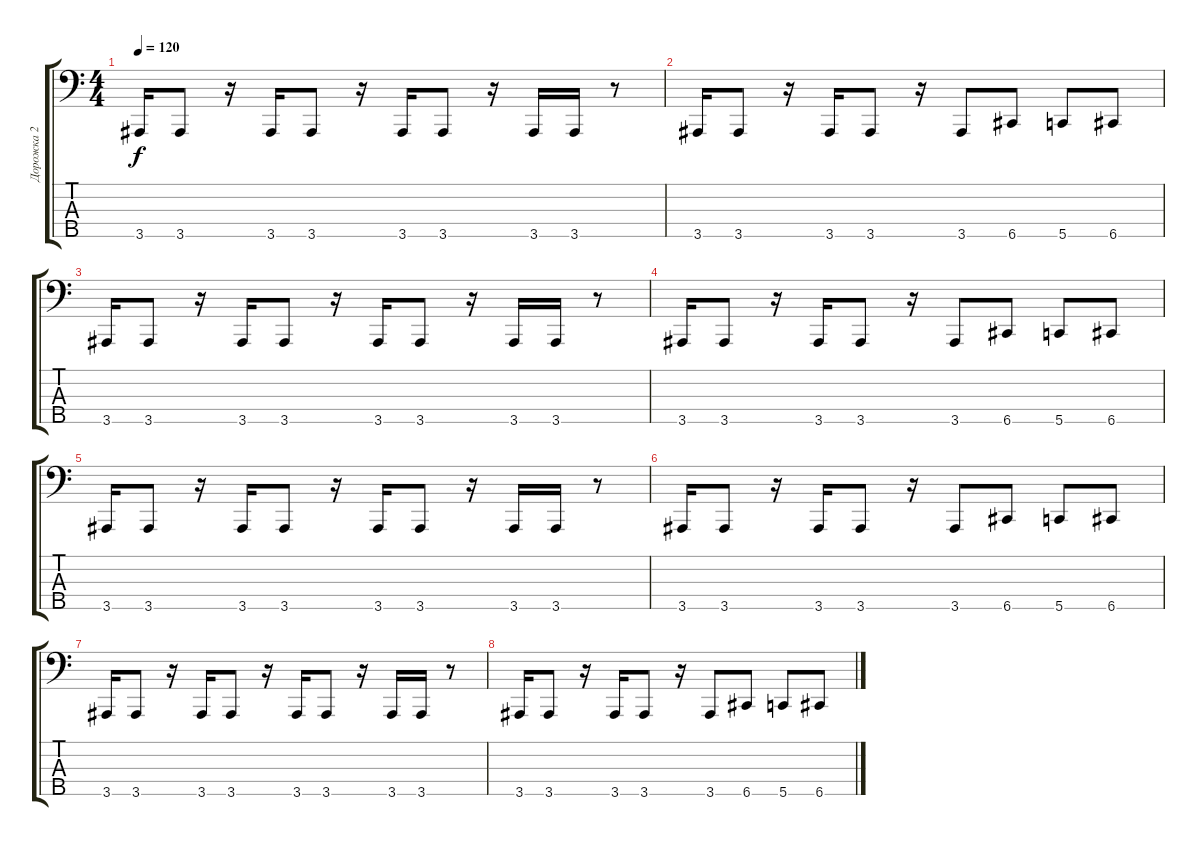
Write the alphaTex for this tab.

\track ("Дорожка 2" "Дорожка 2") {instrument electricbassfinger}
\staff {score tabs}
\tuning (Eb2 Bb1 F1 C1 G0) {hide}
\ts (4 4)
\tempo 120
\clef f4
\ks c
3.5.16{dy f} 3.5.8 r.16 3.5.16 3.5.8 r.16 3.5.16 3.5.8 r.16 3.5.16 3.5.16 r.8 |
3.5.16 3.5.8 r.16 3.5.16 3.5.8 r.16 3.5.8 6.5.8 5.5.8 6.5.8 |
3.5.16 3.5.8 r.16 3.5.16 3.5.8 r.16 3.5.16 3.5.8 r.16 3.5.16 3.5.16 r.8 |
3.5.16 3.5.8 r.16 3.5.16 3.5.8 r.16 3.5.8 6.5.8 5.5.8 6.5.8 |
3.5.16 3.5.8 r.16 3.5.16 3.5.8 r.16 3.5.16 3.5.8 r.16 3.5.16 3.5.16 r.8 |
3.5.16 3.5.8 r.16 3.5.16 3.5.8 r.16 3.5.8 6.5.8 5.5.8 6.5.8 |
3.5.16 3.5.8 r.16 3.5.16 3.5.8 r.16 3.5.16 3.5.8 r.16 3.5.16 3.5.16 r.8 |
3.5.16 3.5.8 r.16 3.5.16 3.5.8 r.16 3.5.8 6.5.8 5.5.8 6.5.8
